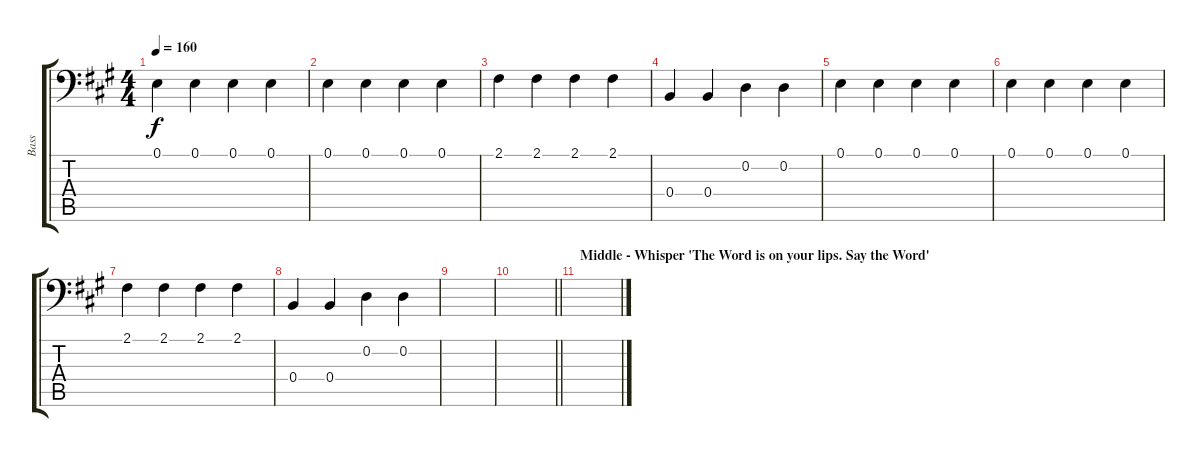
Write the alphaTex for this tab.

\track ("Bass" "Bass") {instrument electricbasspick}
\staff {score tabs}
\tuning (E2 D2 C2 B1 A1 G1) {hide}
\ts (4 4)
\tempo 160
\clef f4
\ks a
0.1.4{dy f} 0.1.4 0.1.4 0.1.4 |
0.1.4 0.1.4 0.1.4 0.1.4 |
2.1.4 2.1.4 2.1.4 2.1.4 |
0.4.4 0.4.4 0.2.4 0.2.4 |
0.1.4 0.1.4 0.1.4 0.1.4 |
0.1.4 0.1.4 0.1.4 0.1.4 |
2.1.4 2.1.4 2.1.4 2.1.4 |
0.4.4 0.4.4 0.2.4 0.2.4 |
|
\barLineRight lightlight
|
\section ("" "Middle - Whisper 'The Word is on your lips. Say the Word'")
